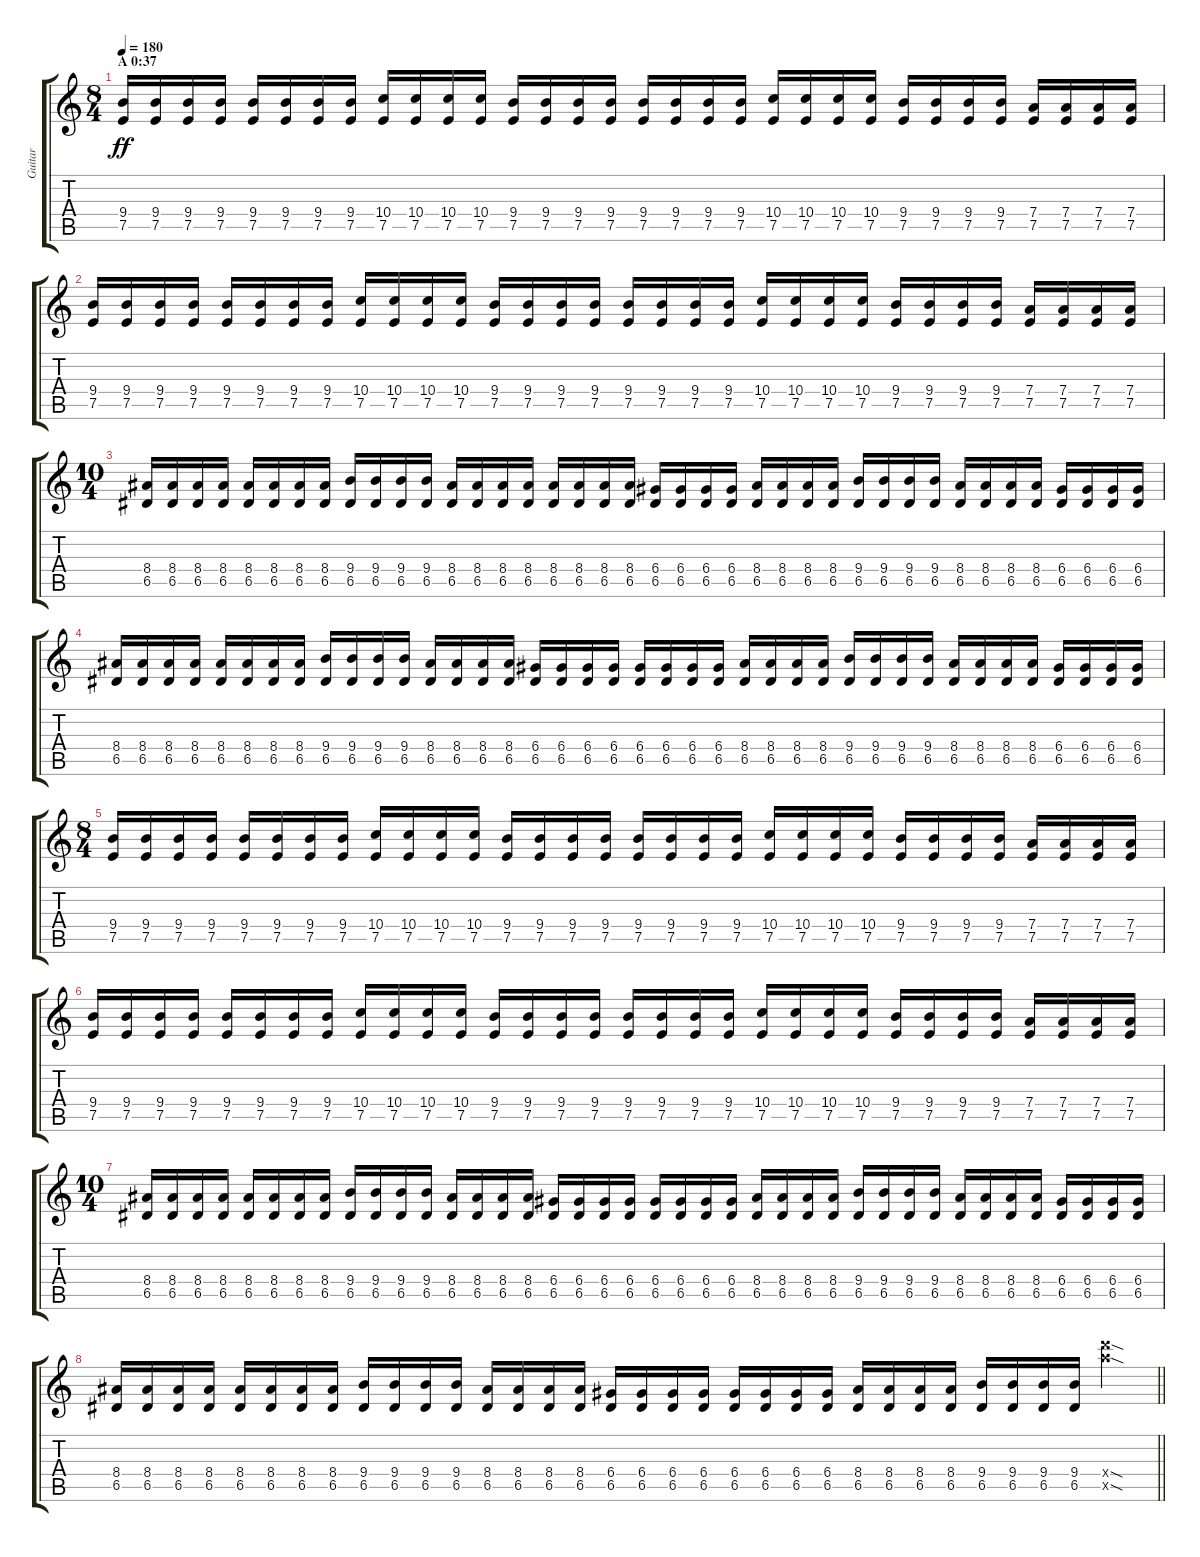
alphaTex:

\track ("Guitar" "Guitar") {instrument distortionguitar}
\staff {score tabs}
\tuning (E4 B3 G3 D3 A2 E2) {hide}
\ts (8 4)
\section ("" "A 0:37")
\tempo 180
\clef g2
\ks c
(9.4 7.5).16{dy ff} (9.4 7.5).16 (9.4 7.5).16 (9.4 7.5).16 (9.4 7.5).16 (9.4 7.5).16 (9.4 7.5).16 (9.4 7.5).16 (10.4 7.5).16 (10.4 7.5).16 (10.4 7.5).16 (10.4 7.5).16 (9.4 7.5).16 (9.4 7.5).16 (9.4 7.5).16 (9.4 7.5).16 (9.4 7.5).16 (9.4 7.5).16 (9.4 7.5).16 (9.4 7.5).16 (10.4 7.5).16 (10.4 7.5).16 (10.4 7.5).16 (10.4 7.5).16 (9.4 7.5).16 (9.4 7.5).16 (9.4 7.5).16 (9.4 7.5).16 (7.4 7.5).16 (7.4 7.5).16 (7.4 7.5).16 (7.4 7.5).16 |
(9.4 7.5).16 (9.4 7.5).16 (9.4 7.5).16 (9.4 7.5).16 (9.4 7.5).16 (9.4 7.5).16 (9.4 7.5).16 (9.4 7.5).16 (10.4 7.5).16 (10.4 7.5).16 (10.4 7.5).16 (10.4 7.5).16 (9.4 7.5).16 (9.4 7.5).16 (9.4 7.5).16 (9.4 7.5).16 (9.4 7.5).16 (9.4 7.5).16 (9.4 7.5).16 (9.4 7.5).16 (10.4 7.5).16 (10.4 7.5).16 (10.4 7.5).16 (10.4 7.5).16 (9.4 7.5).16 (9.4 7.5).16 (9.4 7.5).16 (9.4 7.5).16 (7.4 7.5).16 (7.4 7.5).16 (7.4 7.5).16 (7.4 7.5).16 |
\ts (10 4)
(8.4 6.5).16 (8.4 6.5).16 (8.4 6.5).16 (8.4 6.5).16 (8.4 6.5).16 (8.4 6.5).16 (8.4 6.5).16 (8.4 6.5).16 (9.4 6.5).16 (9.4 6.5).16 (9.4 6.5).16 (9.4 6.5).16 (8.4 6.5).16 (8.4 6.5).16 (8.4 6.5).16 (8.4 6.5).16 (8.4 6.5).16 (8.4 6.5).16 (8.4 6.5).16 (8.4 6.5).16 (6.4 6.5).16 (6.4 6.5).16 (6.4 6.5).16 (6.4 6.5).16 (8.4 6.5).16 (8.4 6.5).16 (8.4 6.5).16 (8.4 6.5).16 (9.4 6.5).16 (9.4 6.5).16 (9.4 6.5).16 (9.4 6.5).16 (8.4 6.5).16 (8.4 6.5).16 (8.4 6.5).16 (8.4 6.5).16 (6.4 6.5).16 (6.4 6.5).16 (6.4 6.5).16 (6.4 6.5).16 |
(8.4 6.5).16 (8.4 6.5).16 (8.4 6.5).16 (8.4 6.5).16 (8.4 6.5).16 (8.4 6.5).16 (8.4 6.5).16 (8.4 6.5).16 (9.4 6.5).16 (9.4 6.5).16 (9.4 6.5).16 (9.4 6.5).16 (8.4 6.5).16 (8.4 6.5).16 (8.4 6.5).16 (8.4 6.5).16 (6.4 6.5).16 (6.4 6.5).16 (6.4 6.5).16 (6.4 6.5).16 (6.4 6.5).16 (6.4 6.5).16 (6.4 6.5).16 (6.4 6.5).16 (8.4 6.5).16 (8.4 6.5).16 (8.4 6.5).16 (8.4 6.5).16 (9.4 6.5).16 (9.4 6.5).16 (9.4 6.5).16 (9.4 6.5).16 (8.4 6.5).16 (8.4 6.5).16 (8.4 6.5).16 (8.4 6.5).16 (6.4 6.5).16 (6.4 6.5).16 (6.4 6.5).16 (6.4 6.5).16 |
\ts (8 4)
(9.4 7.5).16 (9.4 7.5).16 (9.4 7.5).16 (9.4 7.5).16 (9.4 7.5).16 (9.4 7.5).16 (9.4 7.5).16 (9.4 7.5).16 (10.4 7.5).16 (10.4 7.5).16 (10.4 7.5).16 (10.4 7.5).16 (9.4 7.5).16 (9.4 7.5).16 (9.4 7.5).16 (9.4 7.5).16 (9.4 7.5).16 (9.4 7.5).16 (9.4 7.5).16 (9.4 7.5).16 (10.4 7.5).16 (10.4 7.5).16 (10.4 7.5).16 (10.4 7.5).16 (9.4 7.5).16 (9.4 7.5).16 (9.4 7.5).16 (9.4 7.5).16 (7.4 7.5).16 (7.4 7.5).16 (7.4 7.5).16 (7.4 7.5).16 |
(9.4 7.5).16 (9.4 7.5).16 (9.4 7.5).16 (9.4 7.5).16 (9.4 7.5).16 (9.4 7.5).16 (9.4 7.5).16 (9.4 7.5).16 (10.4 7.5).16 (10.4 7.5).16 (10.4 7.5).16 (10.4 7.5).16 (9.4 7.5).16 (9.4 7.5).16 (9.4 7.5).16 (9.4 7.5).16 (9.4 7.5).16 (9.4 7.5).16 (9.4 7.5).16 (9.4 7.5).16 (10.4 7.5).16 (10.4 7.5).16 (10.4 7.5).16 (10.4 7.5).16 (9.4 7.5).16 (9.4 7.5).16 (9.4 7.5).16 (9.4 7.5).16 (7.4 7.5).16 (7.4 7.5).16 (7.4 7.5).16 (7.4 7.5).16 |
\ts (10 4)
(8.4 6.5).16 (8.4 6.5).16 (8.4 6.5).16 (8.4 6.5).16 (8.4 6.5).16 (8.4 6.5).16 (8.4 6.5).16 (8.4 6.5).16 (9.4 6.5).16 (9.4 6.5).16 (9.4 6.5).16 (9.4 6.5).16 (8.4 6.5).16 (8.4 6.5).16 (8.4 6.5).16 (8.4 6.5).16 (6.4 6.5).16 (6.4 6.5).16 (6.4 6.5).16 (6.4 6.5).16 (6.4 6.5).16 (6.4 6.5).16 (6.4 6.5).16 (6.4 6.5).16 (8.4 6.5).16 (8.4 6.5).16 (8.4 6.5).16 (8.4 6.5).16 (9.4 6.5).16 (9.4 6.5).16 (9.4 6.5).16 (9.4 6.5).16 (8.4 6.5).16 (8.4 6.5).16 (8.4 6.5).16 (8.4 6.5).16 (6.4 6.5).16 (6.4 6.5).16 (6.4 6.5).16 (6.4 6.5).16 |
\barLineRight lightlight
(8.4 6.5).16 (8.4 6.5).16 (8.4 6.5).16 (8.4 6.5).16 (8.4 6.5).16 (8.4 6.5).16 (8.4 6.5).16 (8.4 6.5).16 (9.4 6.5).16 (9.4 6.5).16 (9.4 6.5).16 (9.4 6.5).16 (8.4 6.5).16 (8.4 6.5).16 (8.4 6.5).16 (8.4 6.5).16 (6.4 6.5).16 (6.4 6.5).16 (6.4 6.5).16 (6.4 6.5).16 (6.4 6.5).16 (6.4 6.5).16 (6.4 6.5).16 (6.4 6.5).16 (8.4 6.5).16 (8.4 6.5).16 (8.4 6.5).16 (8.4 6.5).16 (9.4 6.5).16 (9.4 6.5).16 (9.4 6.5).16 (9.4 6.5).16 (24.4{sod x} 24.5{sod x}).2
